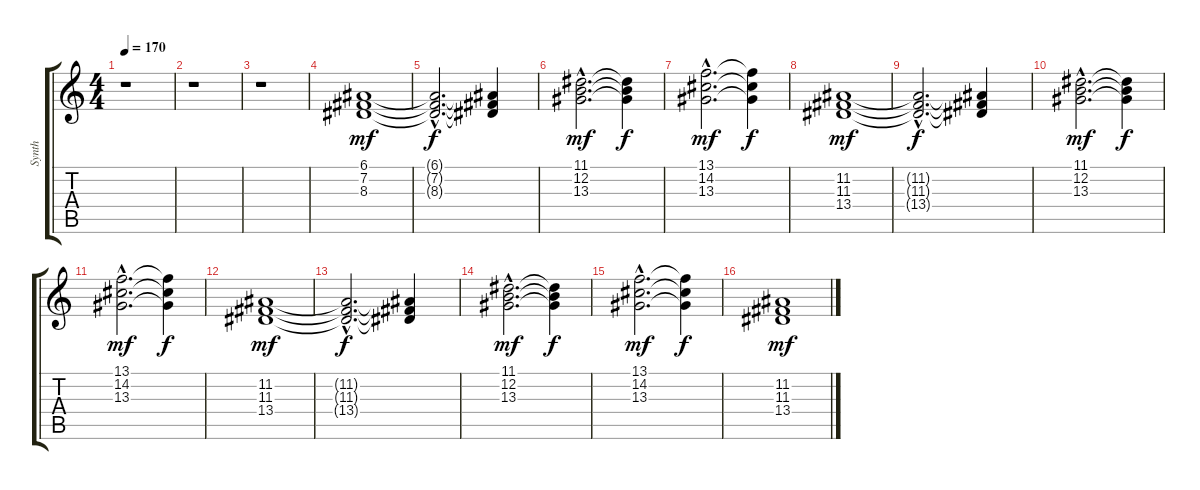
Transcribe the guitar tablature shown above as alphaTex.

\track ("Synth" "Synth") {instrument stringensemble1}
\staff {score tabs}
\tuning (E4 B3 G3 D3 A2 E2) {hide}
\ts (4 4)
\tempo 170
\clef g2
\ks c
r.1{dy f} |
r.1 |
r.1 |
(6.1 7.2 8.3).1{dy mf} |
(6.1{hac t} 7.2{hac t} 8.3{hac t}).2{d dy f} (6.1{t} 7.2{t} 8.3{t}).4 |
(11.1{hac} 12.2{hac} 13.3{hac}).2{d dy mf} (11.1{t} 12.2{t} 13.3{t}).4{dy f} |
(13.1{hac} 14.2{hac} 13.3{hac}).2{d dy mf} (13.1{t} 14.2{t} 13.3{t}).4{dy f} |
(11.2 11.3 13.4).1{dy mf} |
(11.2{hac t} 11.3{hac t} 13.4{hac t}).2{d dy f} (11.2{t} 11.3{t} 13.4{t}).4 |
(11.1{hac} 12.2{hac} 13.3{hac}).2{d dy mf} (11.1{t} 12.2{t} 13.3{t}).4{dy f} |
(13.1{hac} 14.2{hac} 13.3{hac}).2{d dy mf} (13.1{t} 14.2{t} 13.3{t}).4{dy f} |
(11.2 11.3 13.4).1{dy mf} |
(11.2{hac t} 11.3{hac t} 13.4{hac t}).2{d dy f} (11.2{t} 11.3{t} 13.4{t}).4 |
(11.1{hac} 12.2{hac} 13.3{hac}).2{d dy mf} (11.1{t} 12.2{t} 13.3{t}).4{dy f} |
(13.1{hac} 14.2{hac} 13.3{hac}).2{d dy mf} (13.1{t} 14.2{t} 13.3{t}).4{dy f} |
(11.2 11.3 13.4).1{dy mf}
